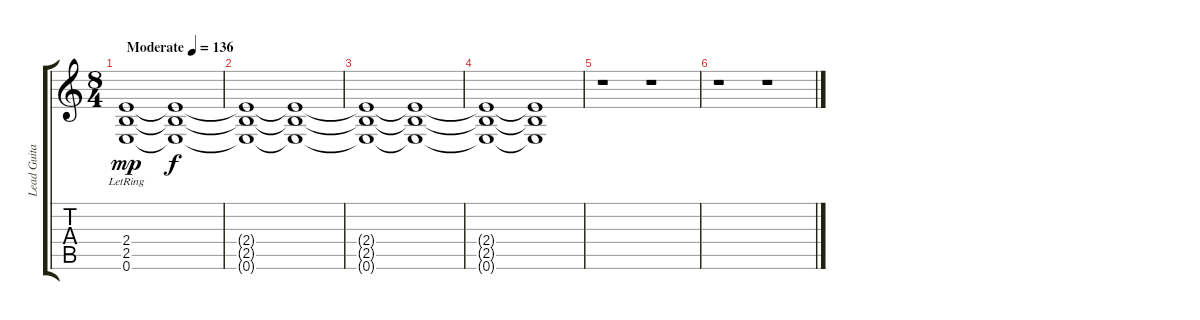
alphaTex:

\track ("Lead Guitar" "Lead Guita") {instrument overdrivenguitar}
\staff {score tabs}
\tuning (E4 B3 G3 D3 A2 E2) {hide}
\ts (8 4)
\tempo (136 "Moderate")
\clef g2
\ks c
(2.4{lr} 2.5{lr} 0.6{lr}).1{dy mp instrument overdrivenguitar} (2.4{t} 2.5{t} 0.6{t}).1{dy f} |
(2.4{t} 2.5{t} 0.6{t}).1 (2.4{t} 2.5{t} 0.6{t}).1 |
(2.4{t} 2.5{t} 0.6{t}).1 (2.4{t} 2.5{t} 0.6{t}).1 |
(2.4{t} 2.5{t} 0.6{t}).1 (2.4{t} 2.5{t} 0.6{t}).1 |
r.1 r.1 |
r.1 r.1
